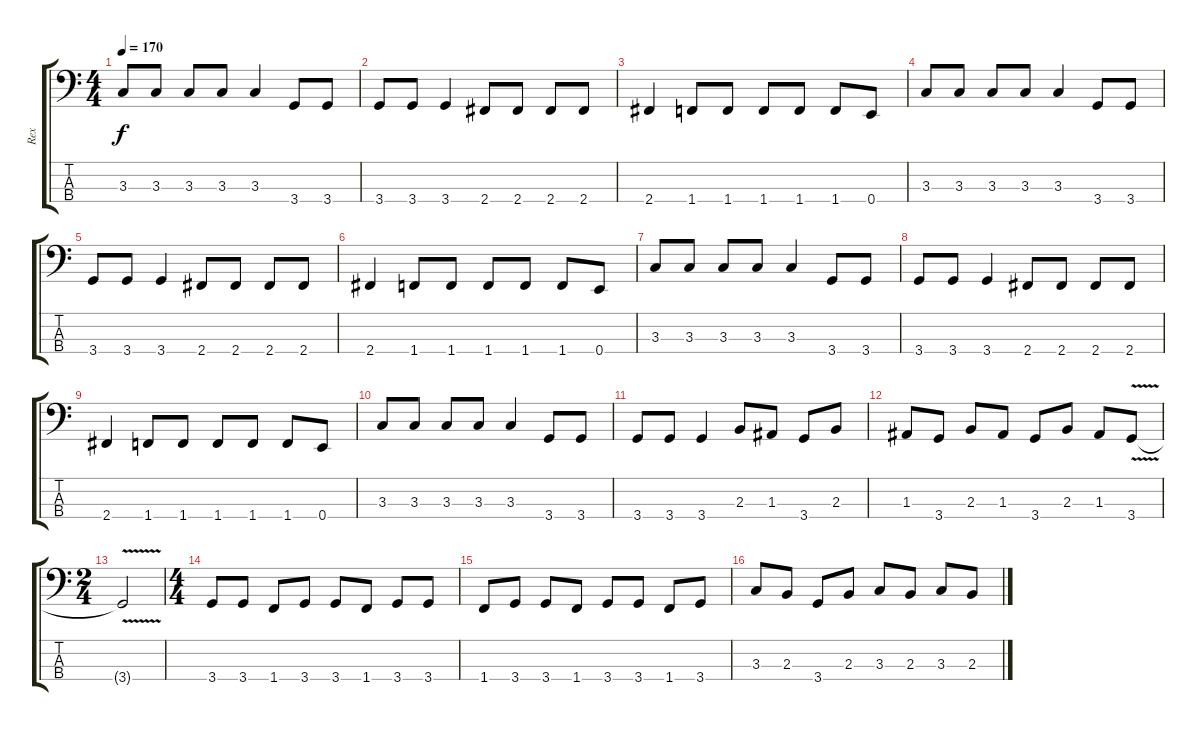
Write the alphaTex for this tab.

\track ("Rex" "Rex") {instrument electricbasspick}
\staff {score tabs}
\tuning (G2 D2 A1 E1) {hide}
\ts (4 4)
\tempo 170
\clef f4
\ks c
3.3.8{dy f} 3.3.8 3.3.8 3.3.8 3.3.4 3.4.8 3.4.8 |
3.4.8 3.4.8 3.4.4 2.4.8 2.4.8 2.4.8 2.4.8 |
2.4.4 1.4.8 1.4.8 1.4.8 1.4.8 1.4.8 0.4.8 |
3.3.8 3.3.8 3.3.8 3.3.8 3.3.4 3.4.8 3.4.8 |
3.4.8 3.4.8 3.4.4 2.4.8 2.4.8 2.4.8 2.4.8 |
2.4.4 1.4.8 1.4.8 1.4.8 1.4.8 1.4.8 0.4.8 |
3.3.8 3.3.8 3.3.8 3.3.8 3.3.4 3.4.8 3.4.8 |
3.4.8 3.4.8 3.4.4 2.4.8 2.4.8 2.4.8 2.4.8 |
2.4.4 1.4.8 1.4.8 1.4.8 1.4.8 1.4.8 0.4.8 |
3.3.8 3.3.8 3.3.8 3.3.8 3.3.4 3.4.8 3.4.8 |
3.4.8 3.4.8 3.4.4 2.3.8 1.3.8 3.4.8 2.3.8 |
1.3.8 3.4.8 2.3.8 1.3.8 3.4.8 2.3.8 1.3.8 3.4{v}.8 |
\ts (2 4)
3.4{t}.2 |
\ts (4 4)
3.4.8 3.4.8 1.4.8 3.4.8 3.4.8 1.4.8 3.4.8 3.4.8 |
1.4.8 3.4.8 3.4.8 1.4.8 3.4.8 3.4.8 1.4.8 3.4.8 |
3.3.8 2.3.8 3.4.8 2.3.8 3.3.8 2.3.8 3.3.8 2.3.8
